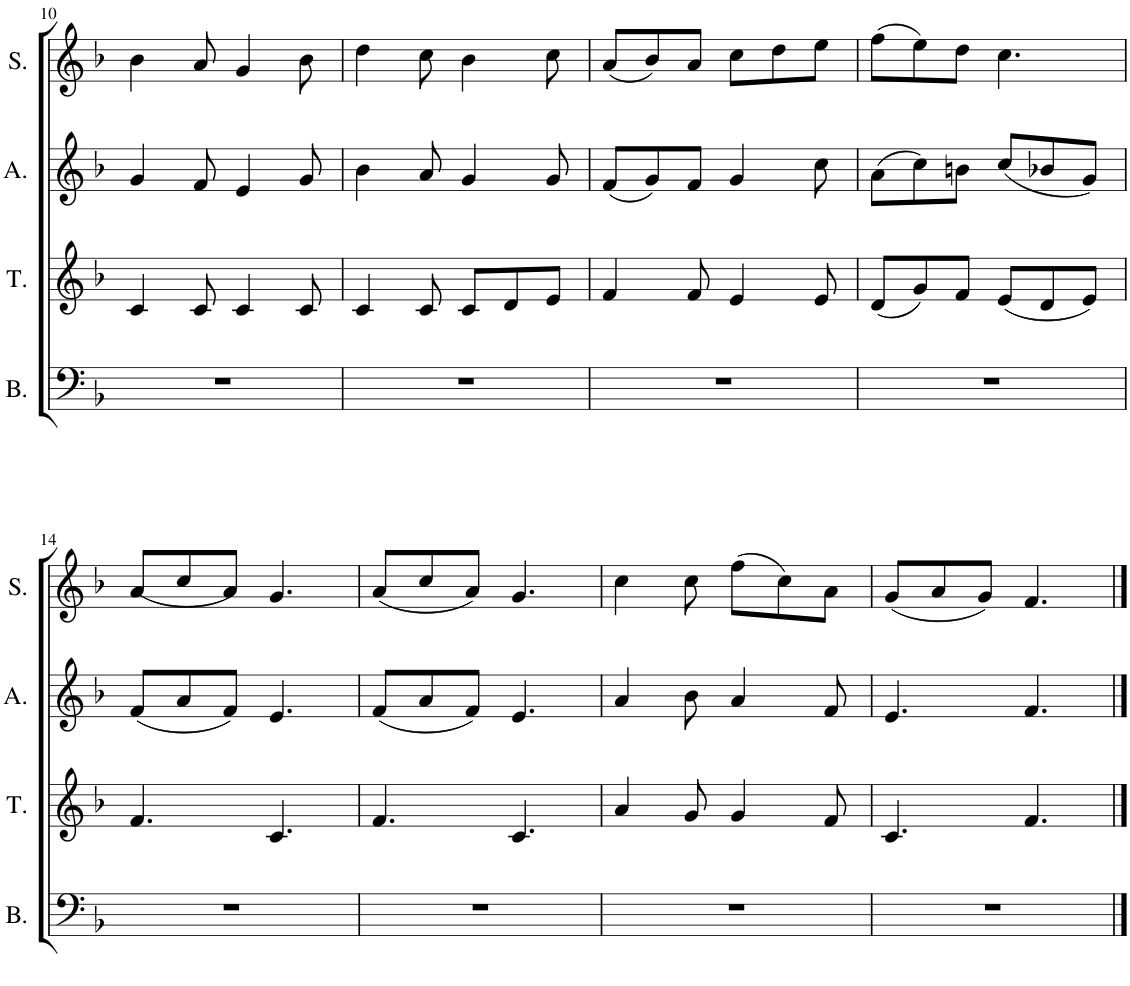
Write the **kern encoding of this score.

**kern	**kern	**kern	**kern
*part4	*part3	*part2	*part1
*staff4	*staff3	*staff2	*staff1
*I"Bass	*I"Tenor	*I"Alto	*I"Soprano
*I'B.	*I'T.	*I'A.	*I'S.
!!LO:PB:g=z
*clefF4	*clefG2	*clefG2	*clefG2
*k[b-]	*k[b-]	*k[b-]	*k[b-]
*M6/8	*M6/8	*M6/8	*M6/8
=10	=10	=10	=10
2.r	4c/	4g/	4b-\
.	8c/	8f/	8a/
.	4c/	4e/	4g/
.	8c/	8g/	8b-\
=11	=11	=11	=11
2.r	4c/	4b-\	4dd\
.	8c/	8a/	8cc\
.	8c/L	4g/	4b-\
.	8d/	.	.
.	8e/J	8g/	8cc\
=12	=12	=12	=12
2.r	4f/	(8f/L	(8a/L
.	.	8g/)	8b-/)
.	8f/	8f/J	8a/J
.	4e/	4g/	8cc\L
.	.	.	8dd\
.	8e/	8cc\	8ee\J
=13	=13	=13	=13
2.r	(8d/L	(8a\L	(8ff\L
.	8g/)	8cc\)	8ee\)
.	8f/J	8bn\J	8dd\J
.	(8e/L	(8cc/L	4.cc\
.	8d/	8b-X/	.
.	8e/J)	8g/J)	.
!!LO:LB:g=z
=14	=14	=14	=14
2.r	4.f/	(8f/L	(8a/L
.	.	8a/	8cc/
.	.	8f/J)	8a/J)
.	4.c/	4.e/	4.g/
=15	=15	=15	=15
2.r	4.f/	(8f/L	(8a/L
.	.	8a/	8cc/
.	.	8f/J)	8a/J)
.	4.c/	4.e/	4.g/
=16	=16	=16	=16
2.r	4a/	4a/	4cc\
.	8g/	8b-\	8cc\
.	4g/	4a/	(8ff\L
.	.	.	8cc\)
.	8f/	8f/	8a\J
=17	=17	=17	=17
2.r	4.c/	4.e/	(8g/L
.	.	.	8a/
.	.	.	8g/J)
.	4.f/	4.f/	4.f/
==	==	==	==
*-	*-	*-	*-
